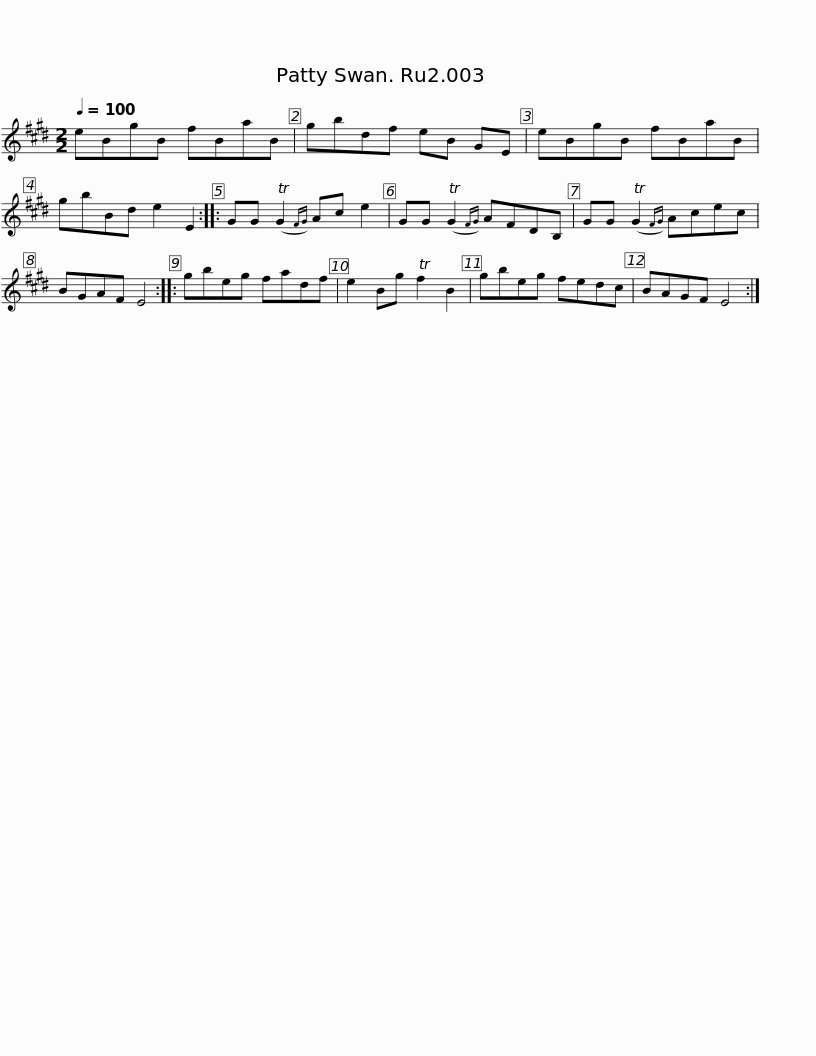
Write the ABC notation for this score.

X:1
L:1/8
Q:1/4=100
M:2/2
I:linebreak $
K:E
V:1 treble
V:1
 eBgB fBaB | gbdf eB GE | eBgB fBaB | gbBd e2 E2 :: GG (TG2{FG)} Ac e2 |$ %5
 GG (TG2{FG)} AFDB, | GG (TG2{FG)} Acec | BGAF E4 :: gbeg fadf | e2 Bg Tf2 B2 |$ %10
 gbeg fedc | BAGF E4 :| %12
